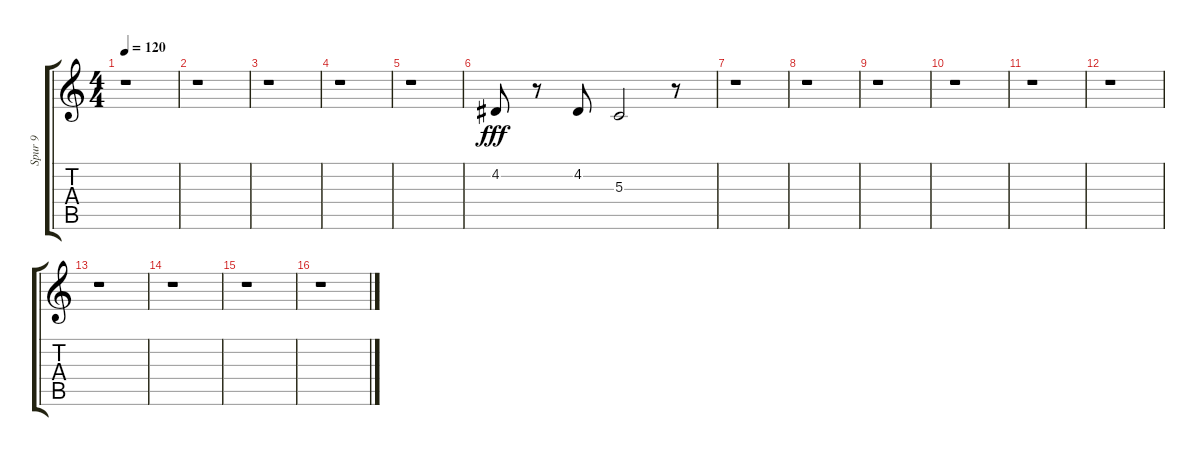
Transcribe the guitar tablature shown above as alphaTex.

\track ("Spur 9" "Spur 9") {instrument flute}
\staff {score tabs}
\tuning (E4 B3 G3 D3 A2 E2) {hide}
\ts (4 4)
\tempo 120
\clef g2
\ks c
r.1{dy fff} |
r.1 |
r.1 |
r.1 |
r.1 |
4.2.8 r.8 4.2.8 5.3.2 r.8 |
r.1 |
r.1 |
r.1 |
r.1 |
r.1 |
r.1 |
r.1 |
r.1 |
r.1 |
r.1
